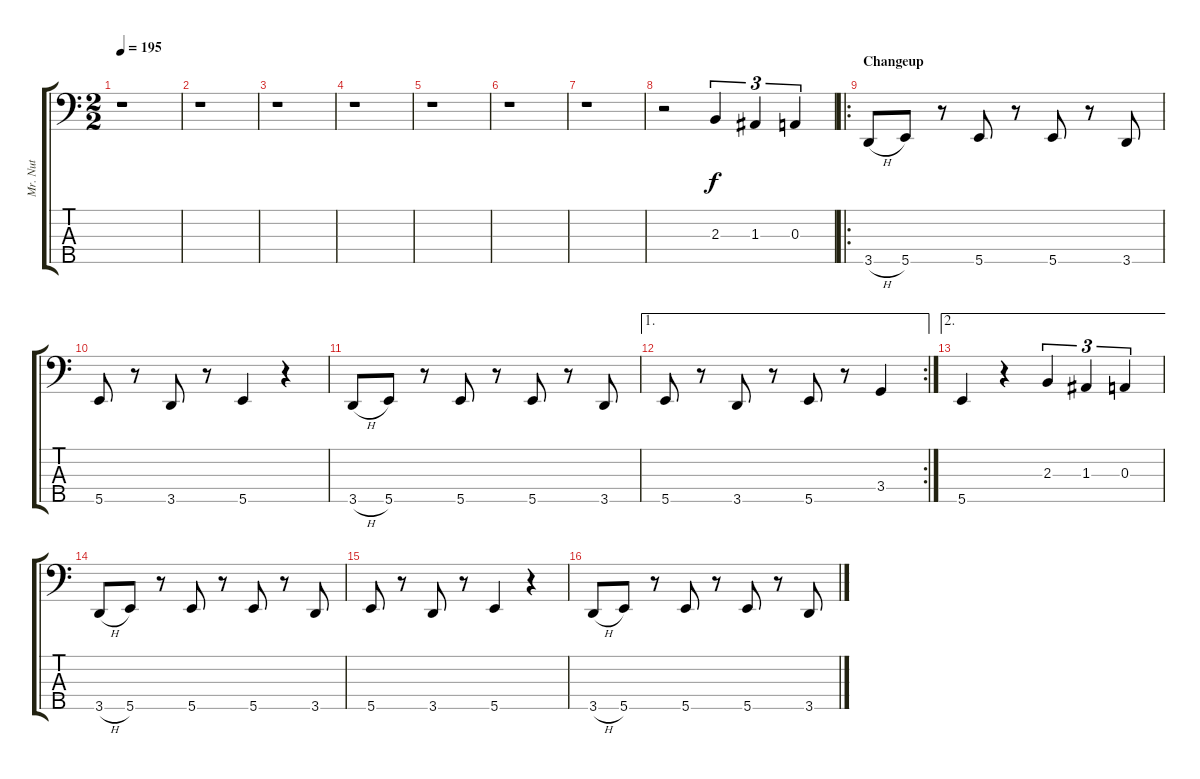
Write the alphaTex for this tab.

\track ("Mr. Nut" "Mr. Nut") {instrument electricbassfinger}
\staff {score tabs}
\tuning (G2 D2 A1 E1 B0) {hide}
\ts (2 2)
\tempo 195
\clef f4
\ks c
r.1{dy f instrument electricbassfinger} |
r.1 |
r.1 |
r.1 |
r.1 |
r.1 |
r.1 |
r.2 2.3.4{tu (3 2)} 1.3.4{tu (3 2)} 0.3.4{tu (3 2)} |
\ro
\section ("" "Changeup")
3.5{h}.8 5.5.8 r.8 5.5.8 r.8 5.5.8 r.8 3.5.8 |
5.5.8 r.8 3.5.8 r.8 5.5.4 r.4 |
3.5{h}.8 5.5.8 r.8 5.5.8 r.8 5.5.8 r.8 3.5.8 |
\ae 1
\rc 2
5.5.8 r.8 3.5.8 r.8 5.5.8 r.8 3.4.4 |
\ae 2
5.5.4 r.4 2.3.4{tu (3 2)} 1.3.4{tu (3 2)} 0.3.4{tu (3 2)} |
3.5{h}.8 5.5.8 r.8 5.5.8 r.8 5.5.8 r.8 3.5.8 |
5.5.8 r.8 3.5.8 r.8 5.5.4 r.4 |
3.5{h}.8 5.5.8 r.8 5.5.8 r.8 5.5.8 r.8 3.5.8
